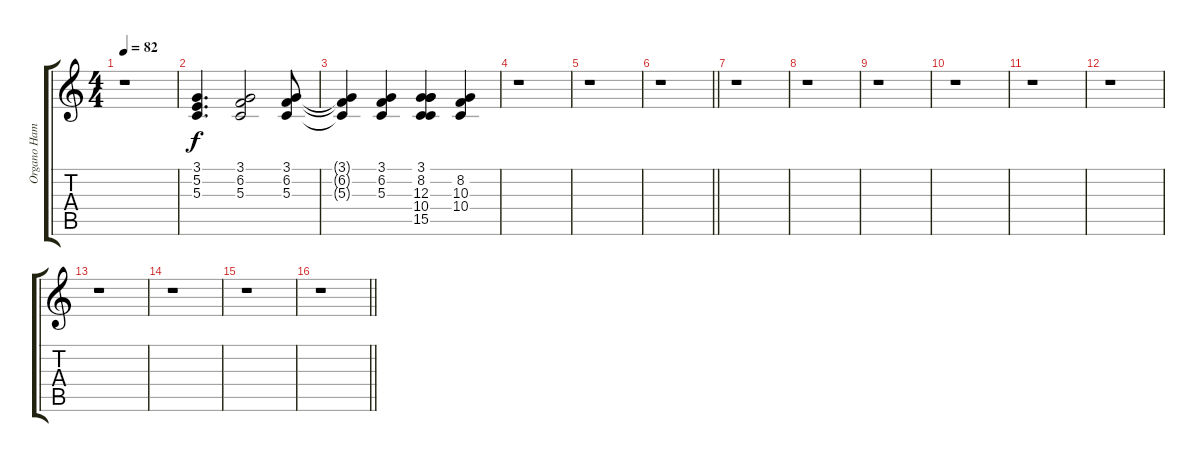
\track ("Organo Hammond" "Organo Ham") {instrument drawbarorgan}
\staff {score tabs}
\tuning (E4 B3 G3 D3 A2 E2) {hide}
\ts (4 4)
\tempo 82
\clef g2
\ks c
r.1{dy f} |
(3.1 5.2 5.3).4{d volume 15} (3.1 6.2 5.3).2 (3.1 6.2 5.3).8 |
(3.1{t} 6.2{t} 5.3{t}).4 (3.1 6.2 5.3).4 (3.1 8.2 12.3 10.4 15.5).4 (8.2 10.3 10.4).4 |
r.1 |
r.1 |
\barLineRight lightlight
r.1 |
r.1 |
r.1 |
r.1 |
r.1 |
r.1 |
r.1 |
r.1 |
r.1 |
r.1 |
\barLineRight lightlight
r.1
